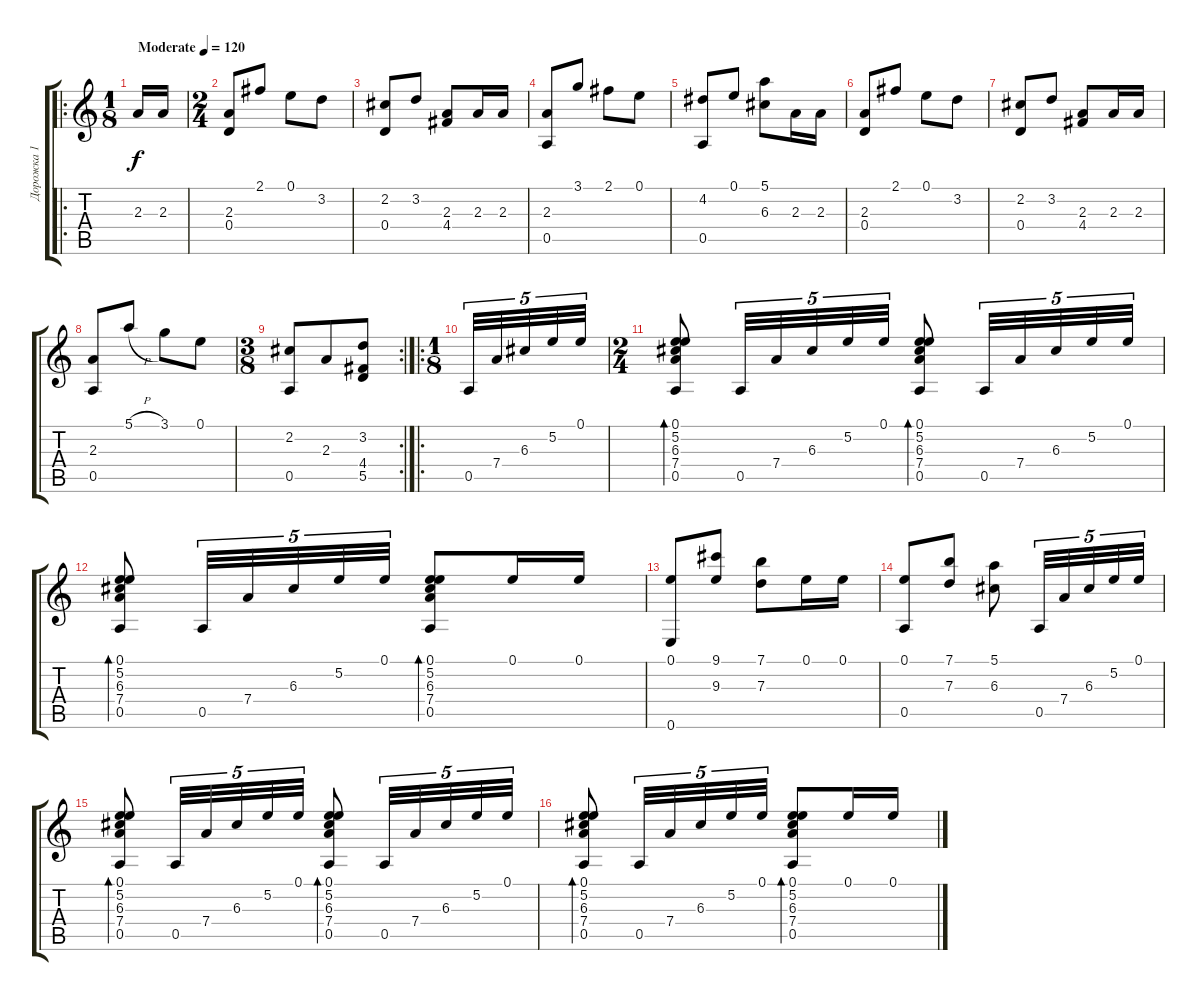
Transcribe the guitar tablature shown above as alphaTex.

\track ("Дорожка 1" "Дорожка 1") {instrument acousticguitarnylon}
\staff {score tabs}
\tuning (E4 B3 G3 D3 A2 E2) {hide}
\ro
\ts (1 8)
\tempo (120 "Moderate")
\clef g2
\ks c
2.3.16{dy f instrument acousticguitarnylon} 2.3.16 |
\ts (2 4)
(2.3 0.4).8 2.1.8 0.1.8 3.2.8 |
(2.2 0.4).8 3.2.8 (2.3 4.4).8 2.3.16 2.3.16 |
(2.3 0.5).8 3.1.8 2.1.8 0.1.8 |
(4.2 0.5).8 0.1.8 (5.1 6.3).8 2.3.16 2.3.16 |
(2.3 0.4).8 2.1.8 0.1.8 3.2.8 |
(2.2 0.4).8 3.2.8 (2.3 4.4).8 2.3.16 2.3.16 |
(2.3 0.5).8 5.1{h}.8 3.1.8 0.1.8 |
\rc 2
\ts (3 8)
(2.2 0.5).8 2.3.8 (3.2 4.4 5.5).8 |
\ro
\ts (1 8)
0.5.32{tu (5 4)} 7.4.32{tu (5 4)} 6.3.32{tu (5 4)} 5.2.32{tu (5 4)} 0.1.32{tu (5 4)} |
\ts (2 4)
(0.1 5.2 6.3 7.4 0.5).8{bd 60} 0.5.32{tu (5 4)} 7.4.32{tu (5 4)} 6.3.32{tu (5 4)} 5.2.32{tu (5 4)} 0.1.32{tu (5 4)} (0.1 5.2 6.3 7.4 0.5).8{bd 60} 0.5.32{tu (5 4)} 7.4.32{tu (5 4)} 6.3.32{tu (5 4)} 5.2.32{tu (5 4)} 0.1.32{tu (5 4)} |
(0.1 5.2 6.3 7.4 0.5).8{bd 60} 0.5.32{tu (5 4)} 7.4.32{tu (5 4)} 6.3.32{tu (5 4)} 5.2.32{tu (5 4)} 0.1.32{tu (5 4)} (0.1 5.2 6.3 7.4 0.5).8{bd 60} 0.1.16 0.1.16 |
(0.1 0.6).8 (9.1 9.3).8 (7.1 7.3).8 0.1.16 0.1.16 |
(0.1 0.5).8 (7.1 7.3).8 (5.1 6.3).8 0.5.32{tu (5 4)} 7.4.32{tu (5 4)} 6.3.32{tu (5 4)} 5.2.32{tu (5 4)} 0.1.32{tu (5 4)} |
(0.1 5.2 6.3 7.4 0.5).8{bd 60} 0.5.32{tu (5 4)} 7.4.32{tu (5 4)} 6.3.32{tu (5 4)} 5.2.32{tu (5 4)} 0.1.32{tu (5 4)} (0.1 5.2 6.3 7.4 0.5).8{bd 60} 0.5.32{tu (5 4)} 7.4.32{tu (5 4)} 6.3.32{tu (5 4)} 5.2.32{tu (5 4)} 0.1.32{tu (5 4)} |
(0.1 5.2 6.3 7.4 0.5).8{bd 60} 0.5.32{tu (5 4)} 7.4.32{tu (5 4)} 6.3.32{tu (5 4)} 5.2.32{tu (5 4)} 0.1.32{tu (5 4)} (0.1 5.2 6.3 7.4 0.5).8{bd 60} 0.1.16 0.1.16
